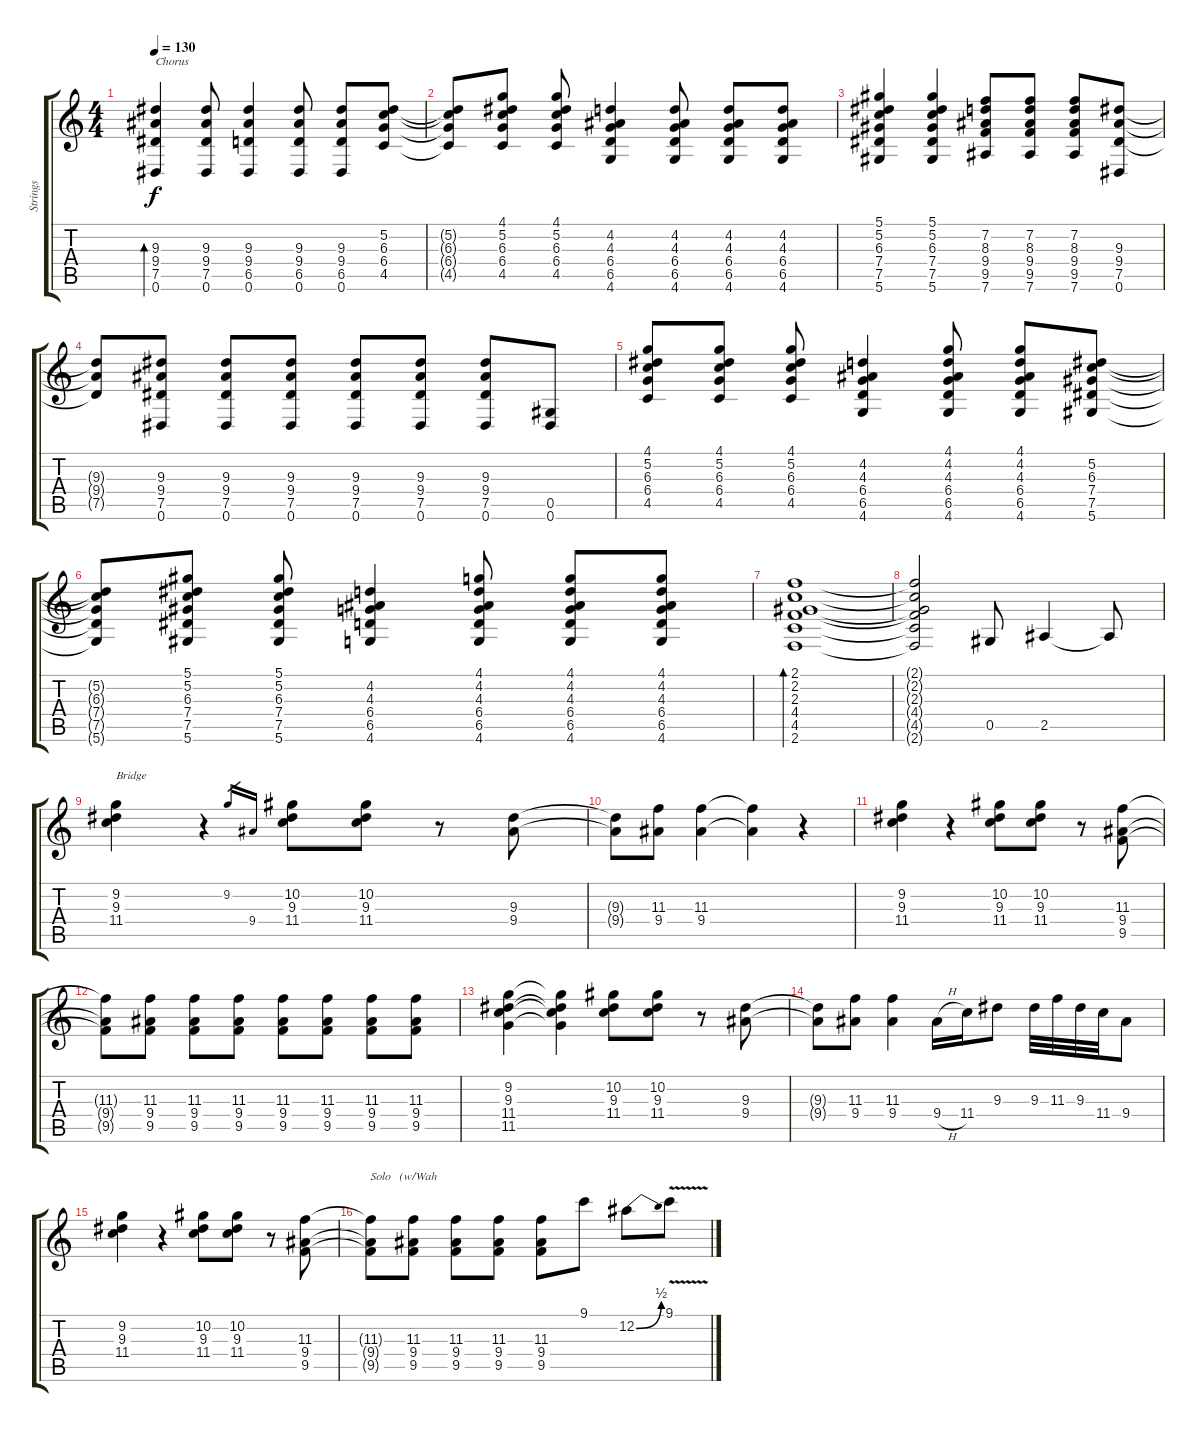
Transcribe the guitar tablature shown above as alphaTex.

\track ("Strings" "Strings") {instrument overdrivenguitar}
\staff {score tabs}
\tuning (Eb4 Bb3 Gb3 Db3 Ab2 Eb2) {hide}
\ts (4 4)
\tempo 130
\clef g2
\ks c
(9.3 9.4 7.5 0.6).4{bd 120 txt "Chorus" dy f} (9.3 9.4 7.5 0.6).8 (9.3 9.4 6.5 0.6).4 (9.3 9.4 6.5 0.6).8 (9.3 9.4 6.5 0.6).8 (5.2 6.3 6.4 4.5).8 |
(5.2{t} 6.3{t} 6.4{t} 4.5{t}).8 (4.1 5.2 6.3 6.4 4.5).8 (4.1 5.2 6.3 6.4 4.5).8 (4.2 4.3 6.4 6.5 4.6).4 (4.2 4.3 6.4 6.5 4.6).8 (4.2 4.3 6.4 6.5 4.6).8 (4.2 4.3 6.4 6.5 4.6).8 |
(5.1 5.2 6.3 7.4 7.5 5.6).4 (5.1 5.2 6.3 7.4 7.5 5.6).4 (7.2 8.3 9.4 9.5 7.6).8 (7.2 8.3 9.4 9.5 7.6).8 (7.2 8.3 9.4 9.5 7.6).8 (9.3 9.4 7.5 0.6).8 |
(9.3{t} 9.4{t} 7.5{t}).8 (9.3 9.4 7.5 0.6).8 (9.3 9.4 7.5 0.6).8 (9.3 9.4 7.5 0.6).8 (9.3 9.4 7.5 0.6).8 (9.3 9.4 7.5 0.6).8 (9.3 9.4 7.5 0.6).8 (0.5 0.6).8 |
(4.1 5.2 6.3 6.4 4.5).8 (4.1 5.2 6.3 6.4 4.5).8 (4.1 5.2 6.3 6.4 4.5).8 (4.2 4.3 6.4 6.5 4.6).4 (4.1 4.2 4.3 6.4 6.5 4.6).8 (4.1 4.2 4.3 6.4 6.5 4.6).8 (5.2 6.3 7.4 7.5 5.6).8 |
(5.2{t} 6.3{t} 7.4{t} 7.5{t} 5.6{t}).8 (5.1 5.2 6.3 7.4 7.5 5.6).8 (5.1 5.2 6.3 7.4 7.5 5.6).8 (4.2 4.3 6.4 6.5 4.6).4 (4.1 4.2 4.3 6.4 6.5 4.6).8 (4.1 4.2 4.3 6.4 6.5 4.6).8 (4.1 4.2 4.3 6.4 6.5 4.6).8 |
(2.1 2.2 2.3 4.4 4.5 2.6).1{bd 120} |
(2.1{t} 2.2{t} 2.3{t} 4.4{t} 4.5{t} 2.6{t}).2 0.5.8 2.5.4 2.5{t}.8 |
(9.2 9.3 11.4).4{txt "Bridge"} r.4 9.2.16{gr} 9.4.16{gr} (10.2 9.3 11.4).8 (10.2 9.3 11.4).8 r.8 (9.3 9.4).8 |
(9.3{t} 9.4{t}).8 (11.3 9.4).8 (11.3 9.4).4 (11.3{t} 9.4{t}).4 r.4 |
(9.2 9.3 11.4).4 r.4 (10.2 9.3 11.4).8 (10.2 9.3 11.4).8 r.8 (11.3 9.4 9.5).8 |
(11.3{t} 9.4{t} 9.5{t}).8 (11.3 9.4 9.5).8 (11.3 9.4 9.5).8 (11.3 9.4 9.5).8 (11.3 9.4 9.5).8 (11.3 9.4 9.5).8 (11.3 9.4 9.5).8 (11.3 9.4 9.5).8 |
(9.2 9.3 11.4 11.5).4 (9.2{t} 9.3{t} 11.4{t} 11.5{t}).4 (10.2 9.3 11.4).8 (10.2 9.3 11.4).8 r.8 (9.3 9.4).8 |
(9.3{t} 9.4{t}).8 (11.3 9.4).8 (11.3 9.4).4 9.4{h}.16 11.4.16 9.3.8 9.3.32 11.3.32 9.3.32 11.4.32 9.4.8 |
(9.2 9.3 11.4).4 r.4 (10.2 9.3 11.4).8 (10.2 9.3 11.4).8 r.8 (11.3 9.4 9.5).8 |
(11.3{t} 9.4{t} 9.5{t}).8{txt "Solo   (w/Wah"} (11.3 9.4 9.5).8 (11.3 9.4 9.5).8 (11.3 9.4 9.5).8 (11.3 9.4 9.5).8 9.1.8 12.2{be (bend 0 0 60 2)}.8 9.1{v}.8
